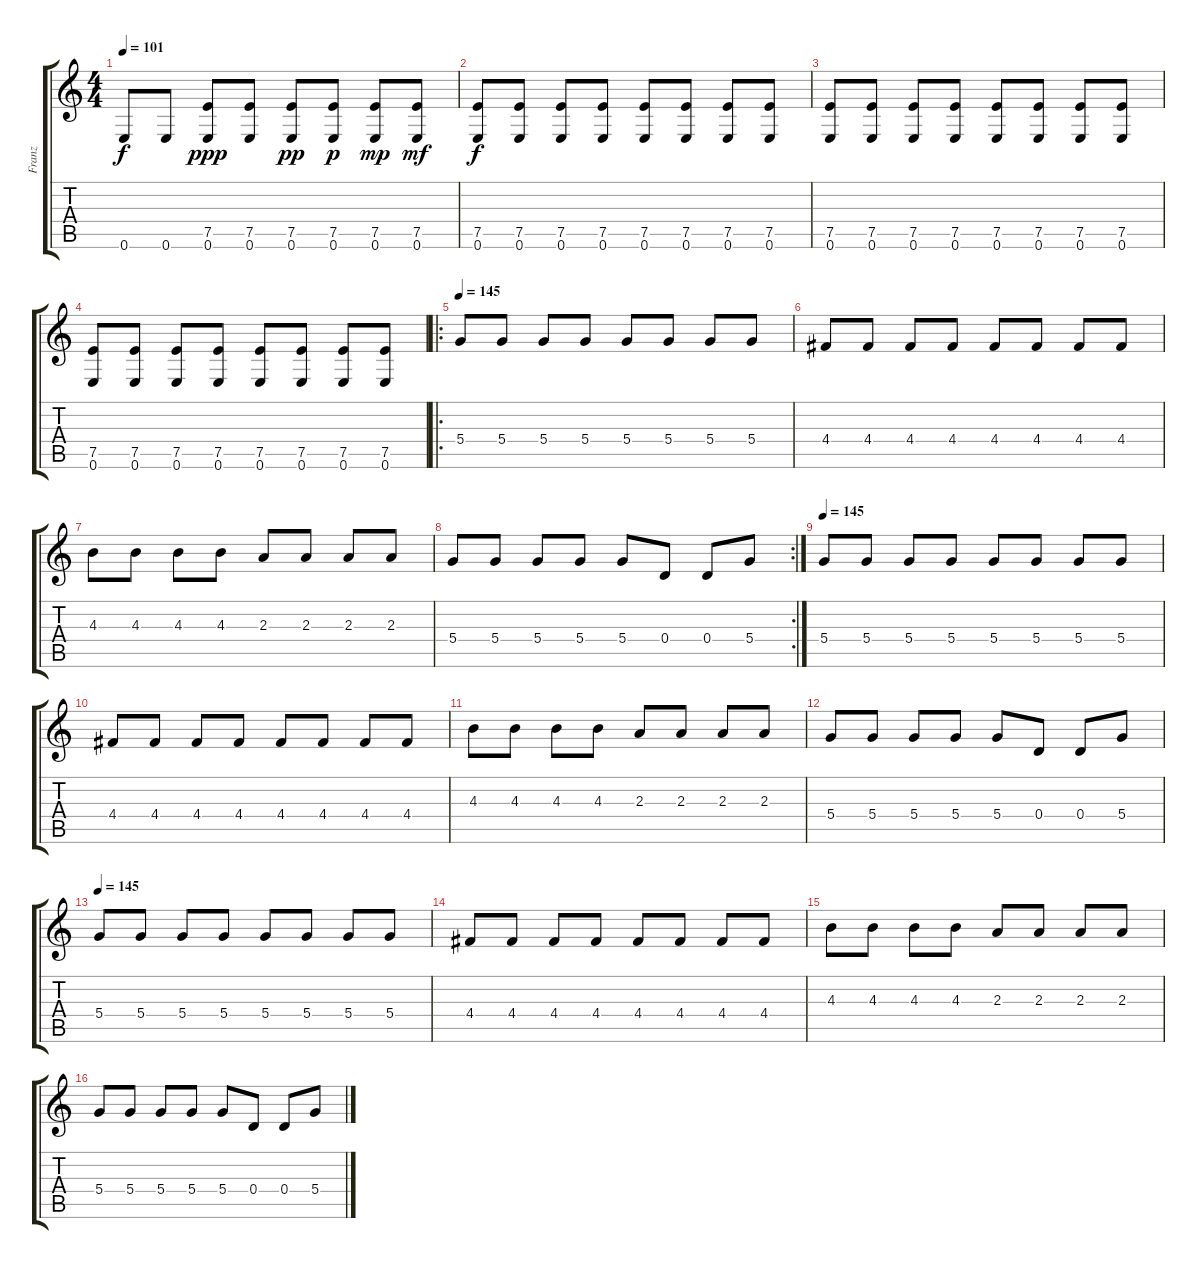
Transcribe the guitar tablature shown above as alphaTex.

\track ("Franz" "Franz") {instrument overdrivenguitar}
\staff {score tabs}
\tuning (E4 B3 G3 D3 A2 E2) {hide}
\ts (4 4)
\tempo 101
\tempo 145
\tempo 101
\clef g2
\ks c
0.6.8{dy f instrument overdrivenguitar} 0.6.8 (7.5 0.6).8{dy ppp} (7.5 0.6).8 (7.5 0.6).8{dy pp} (7.5 0.6).8{dy p} (7.5 0.6).8{dy mp} (7.5 0.6).8{dy mf} |
(7.5 0.6).8{dy f} (7.5 0.6).8 (7.5 0.6).8 (7.5 0.6).8 (7.5 0.6).8 (7.5 0.6).8 (7.5 0.6).8 (7.5 0.6).8 |
(7.5 0.6).8 (7.5 0.6).8 (7.5 0.6).8 (7.5 0.6).8 (7.5 0.6).8 (7.5 0.6).8 (7.5 0.6).8 (7.5 0.6).8 |
(7.5 0.6).8 (7.5 0.6).8 (7.5 0.6).8 (7.5 0.6).8 (7.5 0.6).8 (7.5 0.6).8 (7.5 0.6).8 (7.5 0.6).8 |
\ro
\tempo 145
5.4.8 5.4.8 5.4.8 5.4.8 5.4.8 5.4.8 5.4.8 5.4.8 |
4.4.8 4.4.8 4.4.8 4.4.8 4.4.8 4.4.8 4.4.8 4.4.8 |
4.3.8 4.3.8 4.3.8 4.3.8 2.3.8 2.3.8 2.3.8 2.3.8 |
\rc 2
5.4.8 5.4.8 5.4.8 5.4.8 5.4.8 0.4.8 0.4.8 5.4.8 |
\tempo 145
5.4.8 5.4.8 5.4.8 5.4.8 5.4.8 5.4.8 5.4.8 5.4.8 |
4.4.8 4.4.8 4.4.8 4.4.8 4.4.8 4.4.8 4.4.8 4.4.8 |
4.3.8 4.3.8 4.3.8 4.3.8 2.3.8 2.3.8 2.3.8 2.3.8 |
5.4.8 5.4.8 5.4.8 5.4.8 5.4.8 0.4.8 0.4.8 5.4.8 |
\tempo 145
5.4.8 5.4.8 5.4.8 5.4.8 5.4.8 5.4.8 5.4.8 5.4.8 |
4.4.8 4.4.8 4.4.8 4.4.8 4.4.8 4.4.8 4.4.8 4.4.8 |
4.3.8 4.3.8 4.3.8 4.3.8 2.3.8 2.3.8 2.3.8 2.3.8 |
5.4.8 5.4.8 5.4.8 5.4.8 5.4.8 0.4.8 0.4.8 5.4.8
